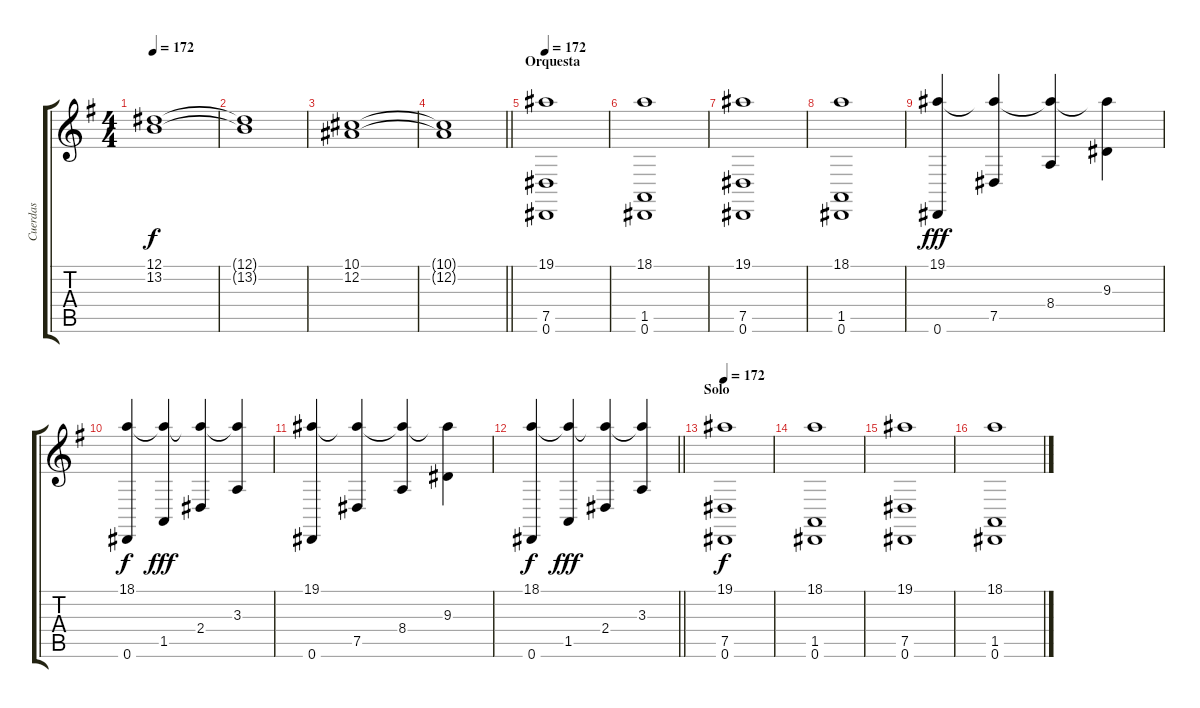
\track ("Cuerdas" "Cuerdas") {instrument stringensemble1}
\staff {score tabs}
\tuning (Eb4 Bb3 Gb3 Db3 Ab2 Eb2) {hide}
\ts (4 4)
\tempo 172
\clef g2
\ks eminor
(12.1 13.2).1{dy f} |
(12.1{t} 13.2{t}).1 |
(10.1 12.2).1 |
\barLineRight lightlight
(10.1{t} 12.2{t}).1 |
\section ("" "Orquesta")
\tempo 172
(19.1 7.5 0.6).1{volume 16} |
(18.1 1.5 0.6).1 |
(19.1 7.5 0.6).1 |
(18.1 1.5 0.6).1 |
(19.1 0.6).4{dy fff} (19.1{t} 7.5).4 (19.1{t} 8.4).4 (19.1{t} 9.3).4 |
(18.1 0.6).4{dy f} (18.1{t} 1.5).4{dy fff} (18.1{t} 2.4).4 (18.1{t} 3.3).4 |
(19.1 0.6).4 (19.1{t} 7.5).4 (19.1{t} 8.4).4 (19.1{t} 9.3).4 |
\barLineRight lightlight
(18.1 0.6).4{dy f} (18.1{t} 1.5).4{dy fff} (18.1{t} 2.4).4 (18.1{t} 3.3).4 |
\section ("" "Solo")
\tempo 172
(19.1 7.5 0.6).1{dy f volume 16} |
(18.1 1.5 0.6).1 |
(19.1 7.5 0.6).1 |
(18.1 1.5 0.6).1
